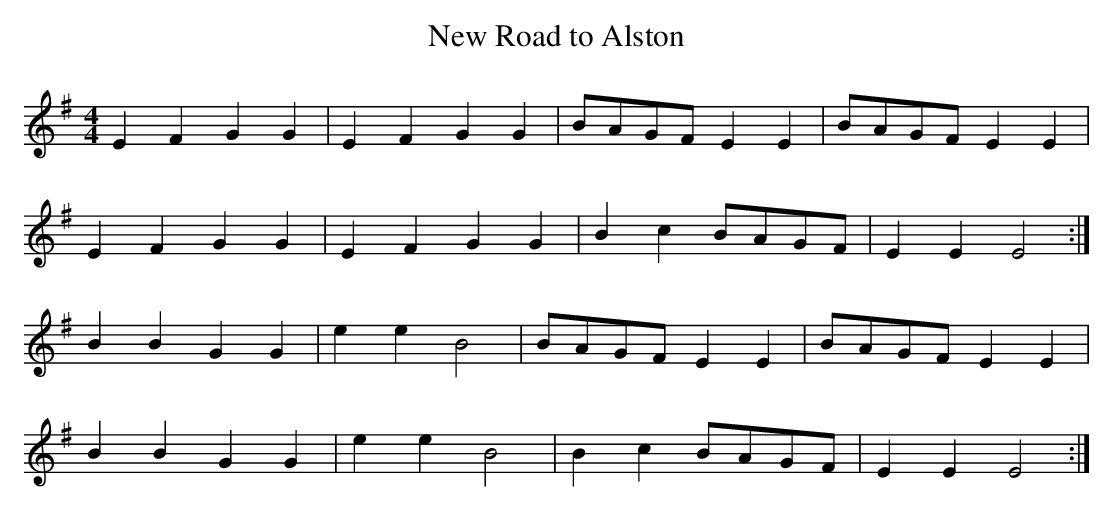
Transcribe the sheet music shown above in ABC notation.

X:1
T:New Road to Alston
M:4/4
L:1/8
K:Em
E2 F2 G2 G2|E2 F2 G2 G2|BAGF E2 E2|BAGF E2 E2|
E2 F2 G2 G2|E2 F2 G2 G2|B2 c2 BAGF|E2 E2 E4:|
B2 B2 G2 G2|e2 e2 B4|BAGF E2 E2|BAGF E2 E2|
B2 B2 G2 G2|e2 e2 B4|B2 c2 BAGF|E2 E2 E4:|
